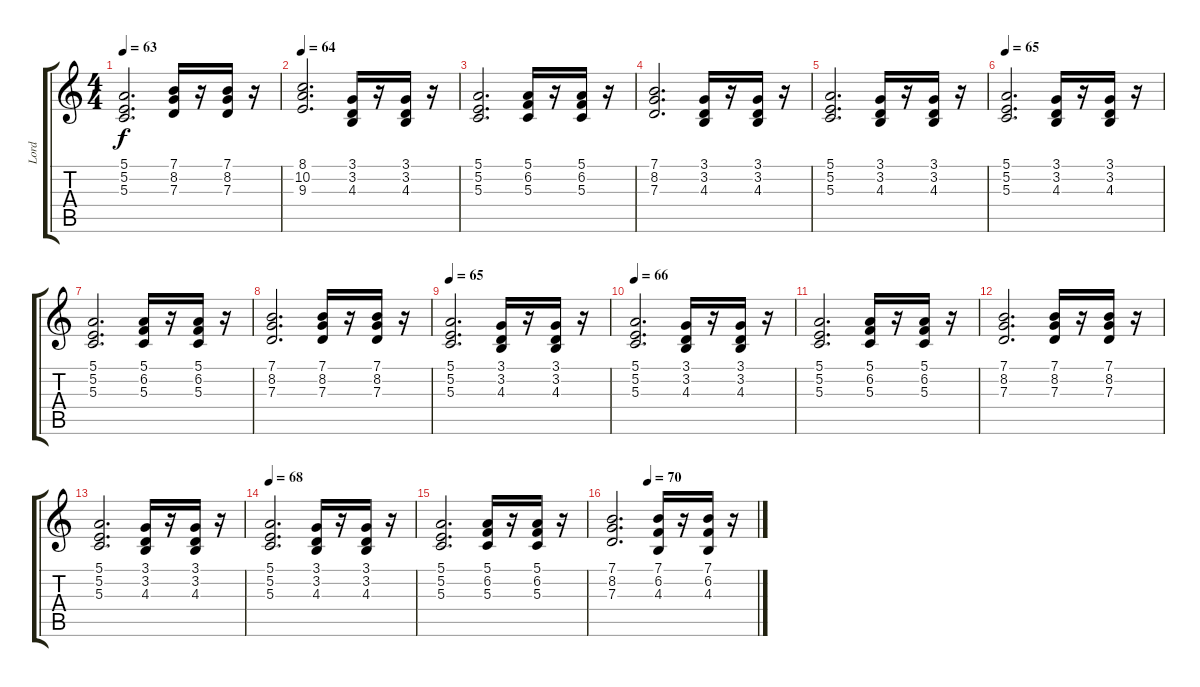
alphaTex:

\track ("Lord" "Lord") {instrument marimba}
\staff {score tabs}
\tuning (E4 B3 G3 D3 A2 E2) {hide}
\ts (4 4)
\tempo 63
\clef g2
\ks c
(5.1 5.2 5.3).2{d dy f} (7.1 8.2 7.3).16 r.16 (7.1 8.2 7.3).16 r.16 |
\tempo 64
(8.1 10.2 9.3).2{d} (3.1 3.2 4.3).16 r.16 (3.1 3.2 4.3).16 r.16 |
(5.1 5.2 5.3).2{d} (5.1 6.2 5.3).16 r.16 (5.1 6.2 5.3).16 r.16 |
(7.1 8.2 7.3).2{d} (3.1 3.2 4.3).16 r.16 (3.1 3.2 4.3).16 r.16 |
(5.1 5.2 5.3).2{d} (3.1 3.2 4.3).16 r.16 (3.1 3.2 4.3).16 r.16 |
\tempo 65
(5.1 5.2 5.3).2{d} (3.1 3.2 4.3).16 r.16 (3.1 3.2 4.3).16 r.16 |
(5.1 5.2 5.3).2{d} (5.1 6.2 5.3).16 r.16 (5.1 6.2 5.3).16 r.16 |
(7.1 8.2 7.3).2{d} (7.1 8.2 7.3).16 r.16 (7.1 8.2 7.3).16 r.16 |
\tempo 65
(5.1 5.2 5.3).2{d} (3.1 3.2 4.3).16 r.16 (3.1 3.2 4.3).16 r.16 |
\tempo 66
(5.1 5.2 5.3).2{d} (3.1 3.2 4.3).16 r.16 (3.1 3.2 4.3).16 r.16 |
(5.1 5.2 5.3).2{d} (5.1 6.2 5.3).16 r.16 (5.1 6.2 5.3).16 r.16 |
(7.1 8.2 7.3).2{d} (7.1 8.2 7.3).16 r.16 (7.1 8.2 7.3).16 r.16 |
(5.1 5.2 5.3).2{d} (3.1 3.2 4.3).16 r.16 (3.1 3.2 4.3).16 r.16 |
\tempo 68
(5.1 5.2 5.3).2{d} (3.1 3.2 4.3).16 r.16 (3.1 3.2 4.3).16 r.16 |
(5.1 5.2 5.3).2{d} (5.1 6.2 5.3).16 r.16 (5.1 6.2 5.3).16 r.16 |
\tempo (70 0.25)
(7.1 8.2 7.3).2{d} (7.1 6.2 4.3).16 r.16 (7.1 6.2 4.3).16 r.16
